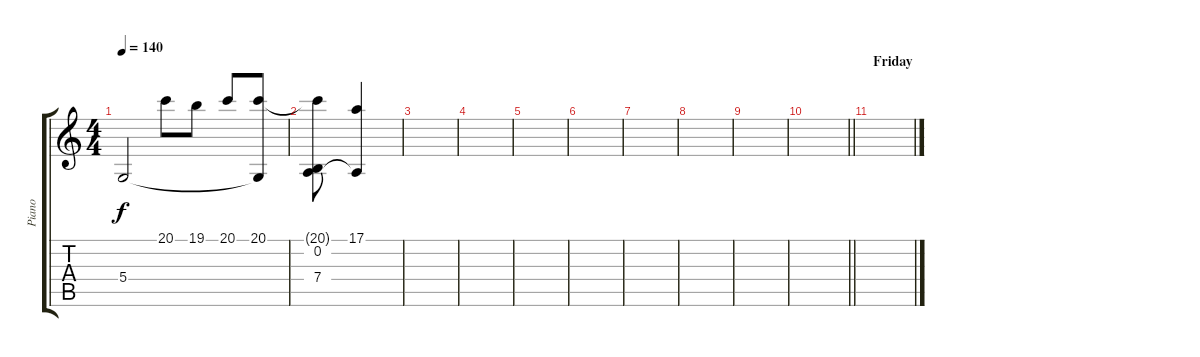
\track ("Piano" "Piano") {instrument acousticgrandpiano}
\staff {score tabs}
\tuning (E4 B3 G3 D3 A2 E2) {hide}
\ts (4 4)
\tempo 140
\clef g2
\ks c
5.4.2{dy f} 20.1.8 19.1.8 20.1.8 (20.1 5.4{t}).8 |
(20.1{t} 0.2 7.4).8 (17.1 7.4{t}).4 |
|
|
|
|
|
|
|
\barLineRight lightlight
|
\section ("" "Friday")
